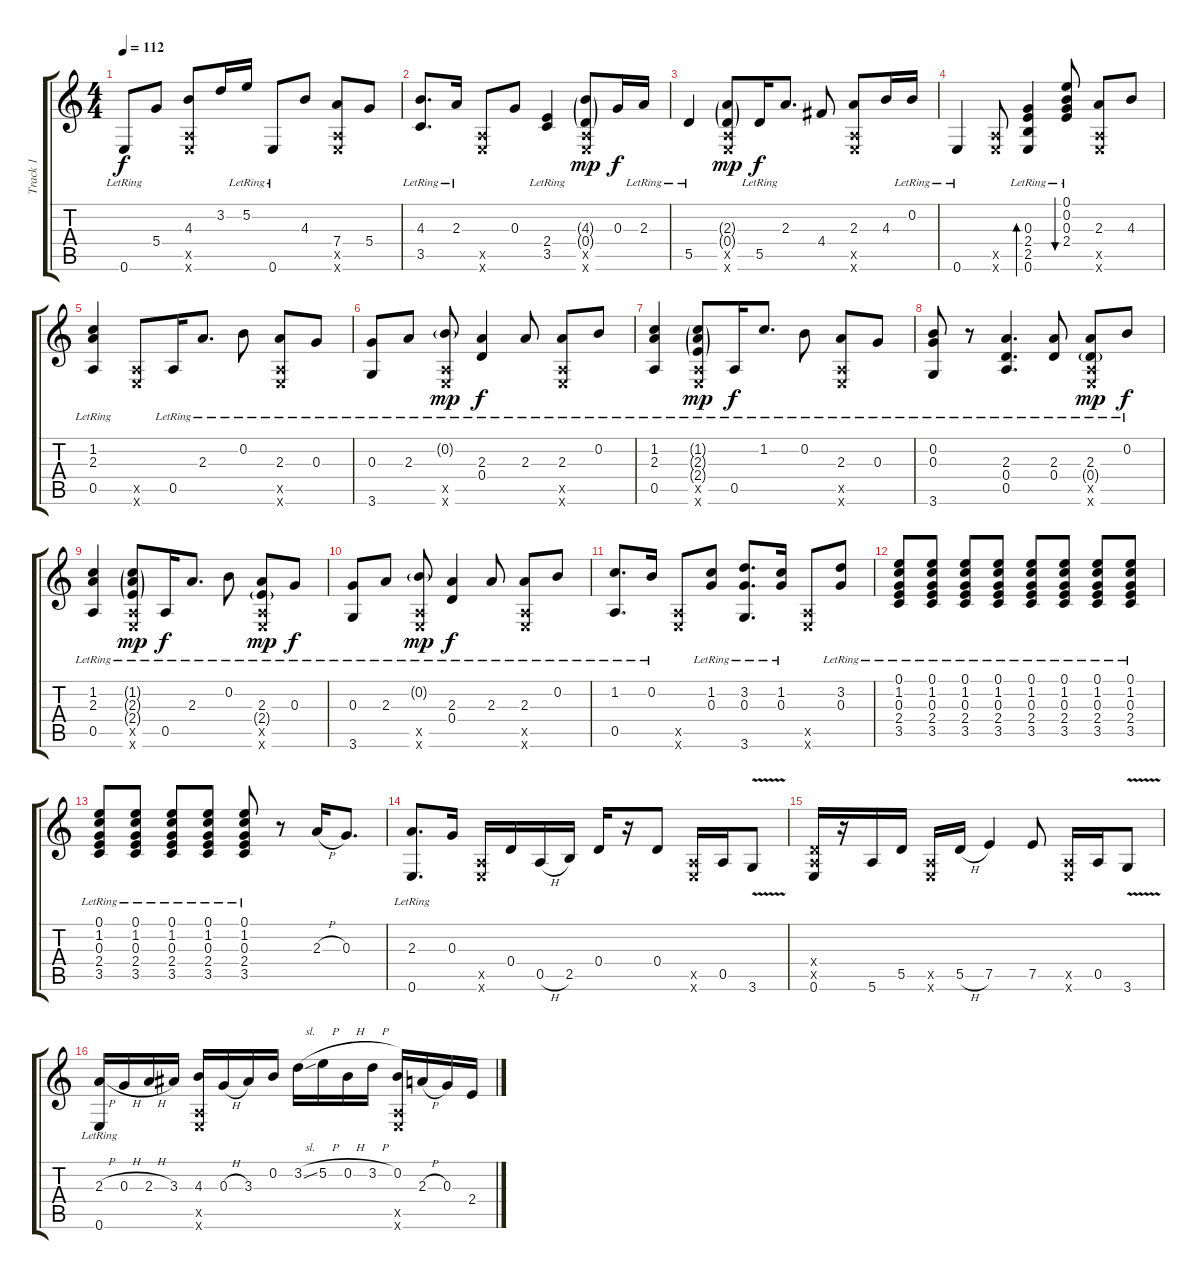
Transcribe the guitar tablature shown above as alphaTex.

\track ("Track 1" "Track 1") {instrument acousticguitarsteel}
\staff {score tabs}
\tuning (E4 B3 G3 D3 A2 E2) {hide}
\ts (4 4)
\tempo 112
\clef g2
\ks c
0.6{lr}.8{dy f} 5.4.8 (4.3 0.5{x} 0.6{x}).8 3.2.16 5.2{lr}.16 0.6{lr}.8 4.3.8 (7.4 0.5{x} 0.6{x}).8 5.4.8 |
(4.3 3.5{lr}).8{d} 2.3{lr}.16 (0.5{x} 0.6{x}).8 0.3.8 (2.4 3.5{lr}).4 (4.3{g} 0.4{g} 0.5{x} 0.6{x}).8{dy mp} 0.3.16{dy f} 2.3{lr}.16 |
5.5{lr}.4 (2.3{g} 0.4{g} 0.5{x} 0.6{x}).8{dy mp} 5.5{lr}.16{dy f} 2.3.8{d} 4.4.8 (2.3 0.5{x} 0.6{x}).8 4.3.16 0.2{lr}.16 |
0.6{lr}.4 (0.5{x} 0.6{x}).8 (0.3 2.4 2.5{lr} 0.6{lr}).4{bd 120} (0.1{lr} 0.2{lr} 0.3{lr} 2.4).8{bu 120} (2.3 0.5{x} 0.6{x}).8 4.3.8 |
(1.2{lr} 2.3{lr} 0.5{lr}).4 (0.5{x} 0.6{x}).8 0.5{lr}.16 2.3{lr}.8{d} 0.2{lr}.8 (2.3{lr} 0.5{x} 0.6{x}).8 0.3{lr}.8 |
(0.3{lr} 3.6{lr}).8 2.3{lr}.8 (0.2{g lr} 0.5{x} 0.6{x}).8{dy mp} (2.3{lr} 0.4{lr}).4{dy f} 2.3{lr}.8 (2.3{lr} 0.5{x} 0.6{x}).8 0.2{lr}.8 |
(1.2{lr} 2.3{lr} 0.5{lr}).4 (1.2{g lr} 2.3{g lr} 2.4{g lr} 0.5{x} 0.6{x}).8{dy mp} 0.5{lr}.16{dy f} 1.2{lr}.8{d} 0.2{lr}.8 (2.3{lr} 0.5{x} 0.6{x}).8 0.3{lr}.8 |
(0.2{lr} 0.3{lr} 3.6{lr}).8 r.8 (2.3{lr} 0.4{lr} 0.5{lr}).4{d} (2.3{lr} 0.4{lr}).8 (2.3{lr} 0.4{g lr} 0.5{x} 0.6{x}).8{dy mp} 0.2{lr}.8{dy f} |
(1.2{lr} 2.3{lr} 0.5{lr}).4 (1.2{g lr} 2.3{g lr} 2.4{g lr} 0.5{x} 0.6{x}).8{dy mp} 0.5{lr}.16{dy f} 2.3{lr}.8{d} 0.2{lr}.8 (2.3{lr} 2.4{g lr} 0.5{x} 0.6{x}).8{dy mp} 0.3{lr}.8{dy f} |
(0.3{lr} 3.6{lr}).8 2.3{lr}.8 (0.2{g lr} 0.5{x} 0.6{x}).8{dy mp} (2.3{lr} 0.4{lr}).4{dy f} 2.3{lr}.8 (2.3{lr} 0.5{x} 0.6{x}).8 0.2{lr}.8 |
(1.2{lr} 0.5{lr}).8{d} 0.2{lr}.16 (0.5{x} 0.6{x}).8 (1.2{lr} 0.3{lr}).8 (3.2{lr} 0.3{lr} 3.6{lr}).8{d} (1.2{lr} 0.3{lr}).16 (0.5{x} 0.6{x}).8 (3.2{lr} 0.3{lr}).8 |
(0.1{lr} 1.2{lr} 0.3{lr} 2.4{lr} 3.5{lr}).8{volume 16} (0.1{lr} 1.2{lr} 0.3{lr} 2.4{lr} 3.5{lr}).8 (0.1{lr} 1.2{lr} 0.3{lr} 2.4{lr} 3.5{lr}).8 (0.1{lr} 1.2{lr} 0.3{lr} 2.4{lr} 3.5{lr}).8 (0.1{lr} 1.2{lr} 0.3{lr} 2.4{lr} 3.5{lr}).8 (0.1{lr} 1.2{lr} 0.3{lr} 2.4{lr} 3.5{lr}).8 (0.1{lr} 1.2{lr} 0.3{lr} 2.4{lr} 3.5{lr}).8 (0.1{lr} 1.2{lr} 0.3{lr} 2.4{lr} 3.5{lr}).8 |
(0.1{lr} 1.2{lr} 0.3{lr} 2.4{lr} 3.5{lr}).8 (0.1{lr} 1.2{lr} 0.3{lr} 2.4{lr} 3.5{lr}).8 (0.1{lr} 1.2{lr} 0.3{lr} 2.4{lr} 3.5{lr}).8 (0.1{lr} 1.2{lr} 0.3{lr} 2.4{lr} 3.5{lr}).8 (0.1{lr} 1.2{lr} 0.3{lr} 2.4{lr} 3.5{lr}).8 r.8 2.3{h}.16{volume 13} 0.3.8{d} |
(2.3 0.6{lr}).8{d} 0.3.16 (0.5{x} 0.6{x}).16 0.4.16 0.5{h}.16 2.5.16 0.4.16 r.16 0.4.8 (0.5{x} 0.6{x}).16 0.5.16 3.6{v}.8 |
(0.4{x} 0.5{x} 0.6).16 r.16 5.6.16 5.5.16 (0.5{x} 0.6{x}).16 5.5{h}.16 7.5.4 7.5.8 (0.5{x} 0.6{x}).16 0.5.16 3.6{v}.8 |
(2.3{h} 0.6{lr}).16 0.3{h}.16 2.3{h}.16 3.3.16 (4.3 0.5{x} 0.6{x}).16 0.3{h}.16 3.3.16 0.2.16 3.2{sl}.16 5.2{h}.16 0.2{h}.16 3.2{h}.16 (0.2 0.5{x} 0.6{x}).16 2.3{h}.16 0.3.16 2.4.16
